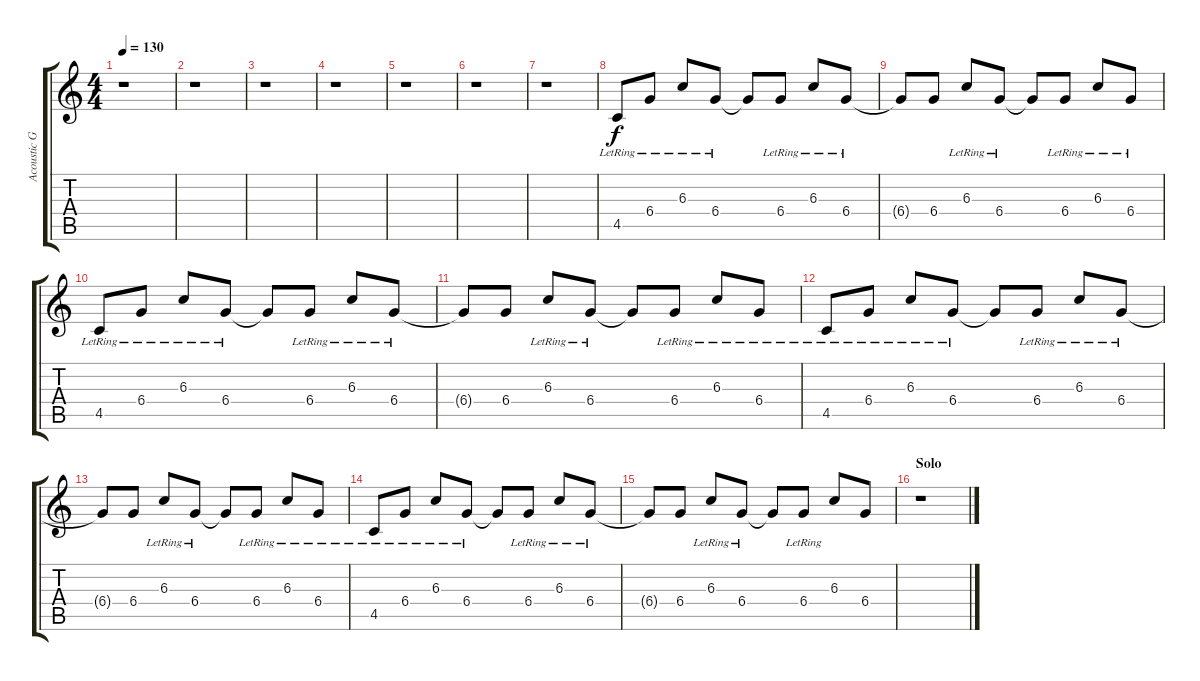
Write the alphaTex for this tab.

\track ("Acoustic Guitar" "Acoustic G") {instrument acousticguitarnylon}
\staff {score tabs}
\tuning (Eb4 Bb3 Gb3 Db3 Ab2 Eb2) {hide}
\ts (4 4)
\tempo 130
\clef g2
\ks c
r.1{dy f} |
r.1 |
r.1 |
r.1 |
r.1 |
r.1 |
r.1 |
4.5{lr}.8 6.4{lr}.8 6.3{lr}.8 6.4{lr}.8 6.4{t}.8 6.4{lr}.8 6.3{lr}.8 6.4{lr}.8 |
6.4{t}.8 6.4.8 6.3{lr}.8 6.4{lr}.8 6.4{t}.8 6.4{lr}.8 6.3{lr}.8 6.4{lr}.8 |
4.5{lr}.8 6.4{lr}.8 6.3{lr}.8 6.4{lr}.8 6.4{t}.8 6.4{lr}.8 6.3{lr}.8 6.4{lr}.8 |
6.4{t}.8 6.4.8 6.3{lr}.8 6.4{lr}.8 6.4{t}.8 6.4{lr}.8 6.3{lr}.8 6.4{lr}.8 |
4.5{lr}.8 6.4{lr}.8 6.3{lr}.8 6.4{lr}.8 6.4{t}.8 6.4{lr}.8 6.3{lr}.8 6.4{lr}.8 |
6.4{t}.8 6.4.8 6.3{lr}.8 6.4{lr}.8 6.4{t}.8 6.4{lr}.8 6.3{lr}.8 6.4{lr}.8 |
4.5{lr}.8 6.4{lr}.8 6.3{lr}.8 6.4{lr}.8 6.4{t}.8 6.4{lr}.8 6.3{lr}.8 6.4{lr}.8 |
6.4{t}.8 6.4.8 6.3{lr}.8 6.4{lr}.8 6.4{t}.8 6.4{lr}.8 6.3.8 6.4.8 |
\section ("" "Solo")
r.1
